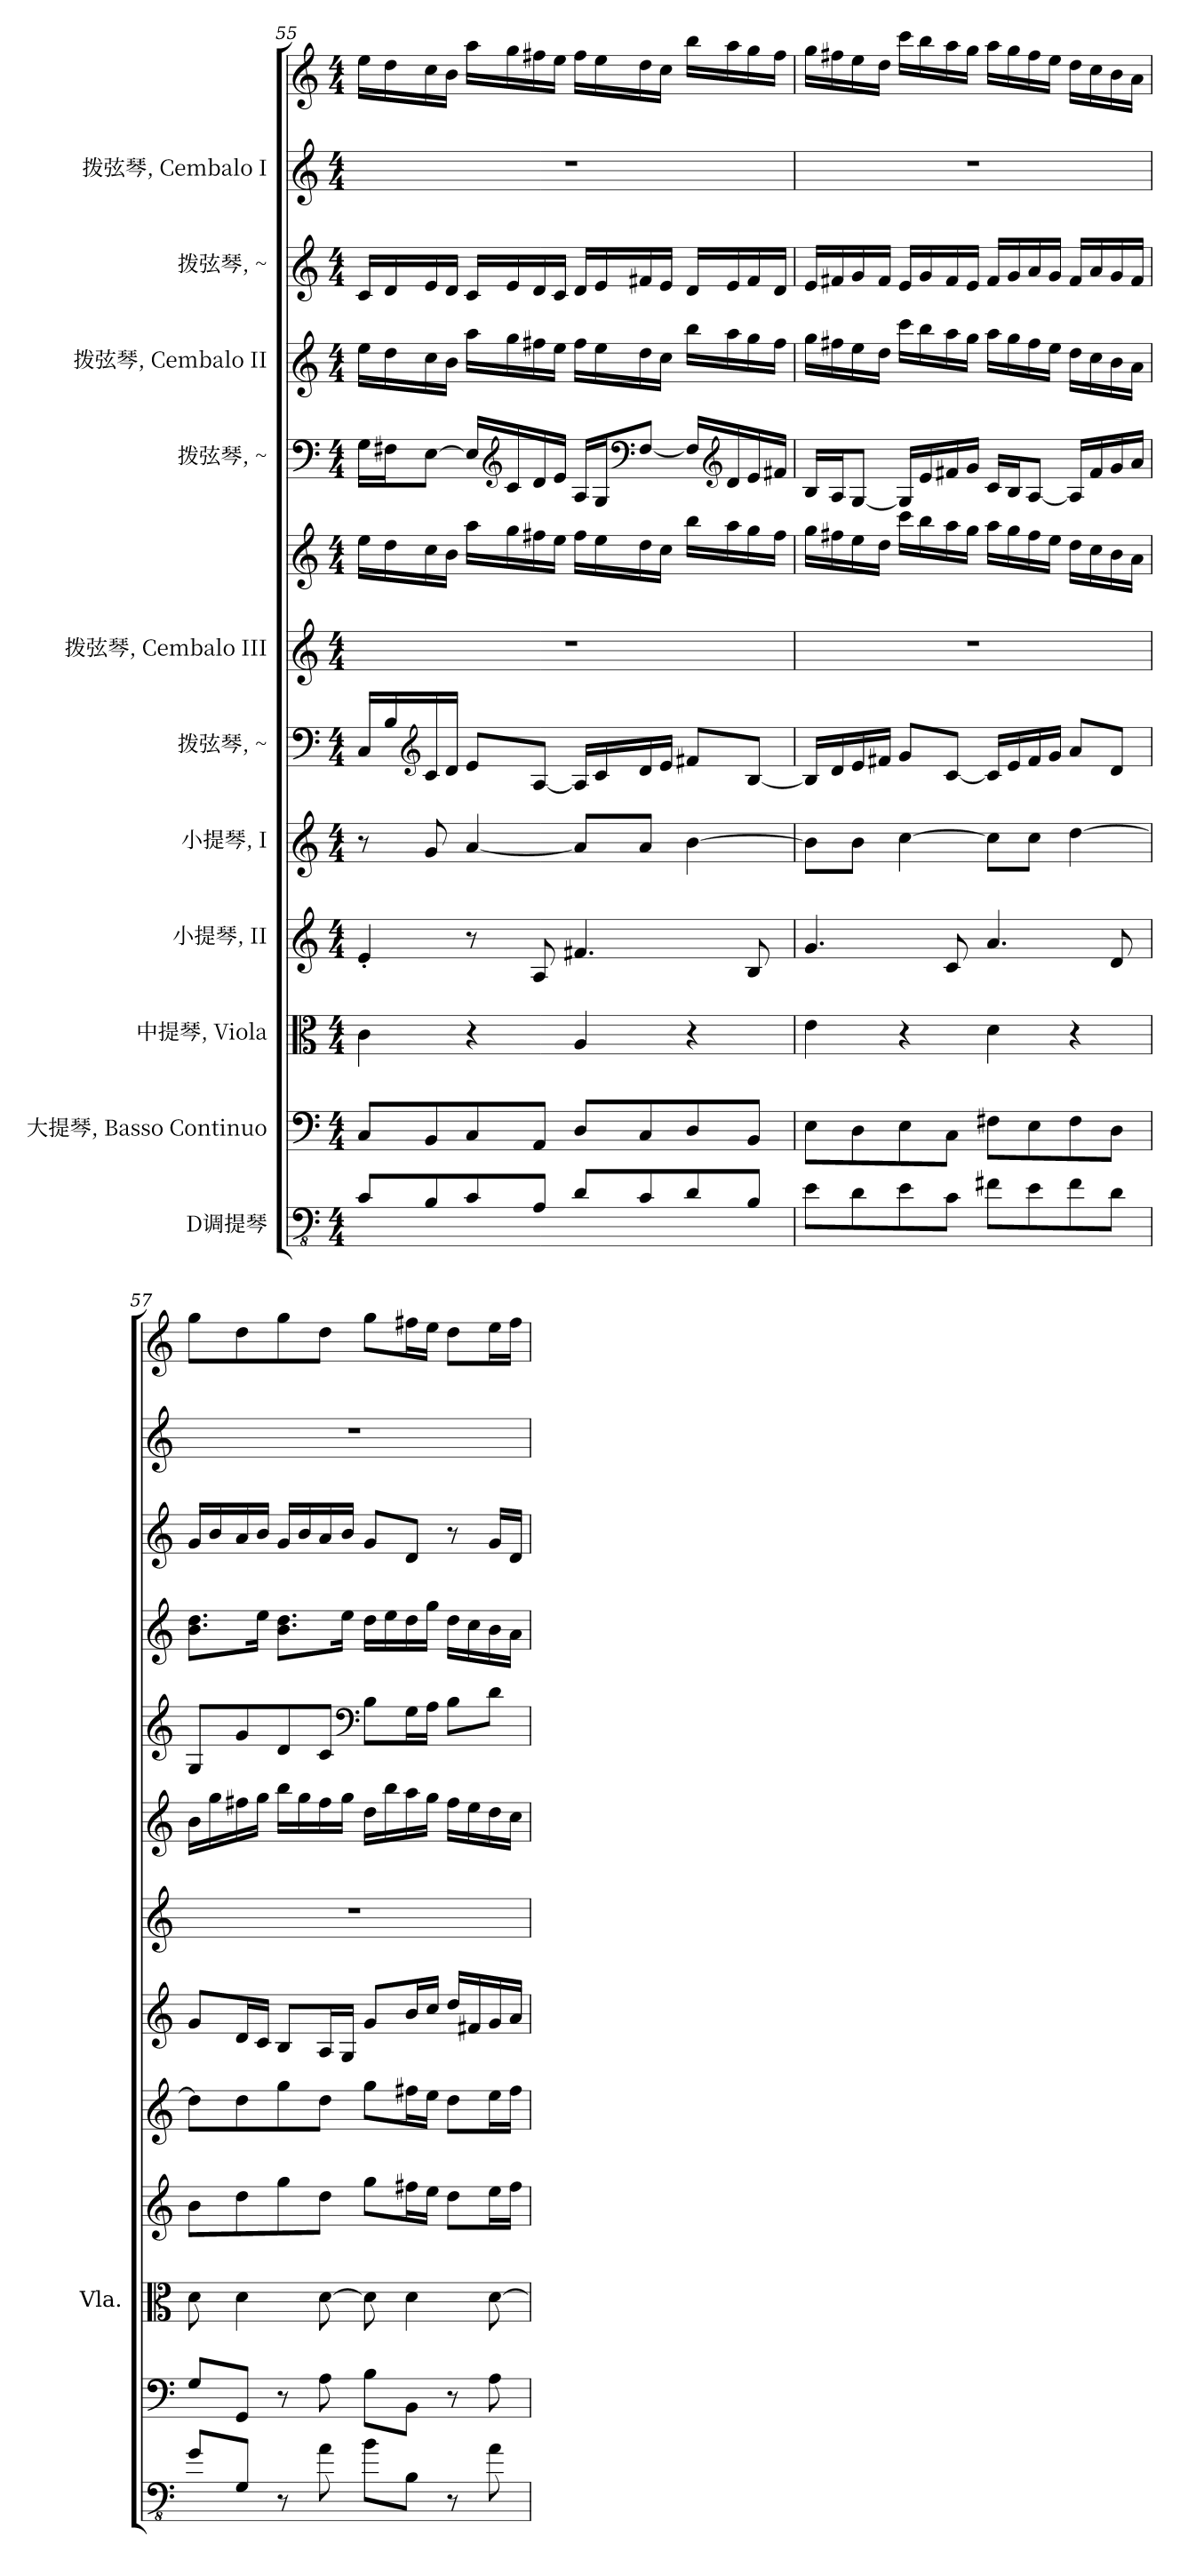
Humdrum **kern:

**kern	**kern	**kern	**kern	**kern	**kern	**kern	**kern	**kern	**kern	**kern	**kern	**kern
*part11	*part10	*part9	*part8	*part7	*part6	*part5	*part5	*part4	*part3	*part2	*part1	*part1
*staff13	*staff12	*staff11	*staff10	*staff9	*staff8	*staff7	*staff6	*staff5	*staff4	*staff3	*staff2	*staff1
*I"D调提琴	*I"大提琴, Basso Continuo	*I"中提琴, Viola	*I"小提琴, II	*I"小提琴, I	*I"拨弦琴, ~	*I"拨弦琴, Cembalo III	*	*I"拨弦琴, ~	*I"拨弦琴, Cembalo II	*I"拨弦琴, ~	*I"拨弦琴, Cembalo I	*
*	*	*I'Vla.	*	*	*	*	*	*	*	*	*	*
!!LO:PB:g=z
*clefFv4	*clefF4	*clefC3	*clefG2	*clefG2	*clefF4	*clefG2	*clefG2	*clefF4	*clefG2	*clefG2	*clefG2	*clefG2
*ITrd7c12	*	*	*	*	*	*	*	*	*	*	*	*
*k[]	*k[]	*k[]	*k[]	*k[]	*k[]	*k[]	*k[]	*k[]	*k[]	*k[]	*k[]	*k[]
*M4/4	*M4/4	*M4/4	*M4/4	*M4/4	*M4/4	*M4/4	*M4/4	*M4/4	*M4/4	*M4/4	*M4/4	*M4/4
=55	=55	=55	=55	=55	=55	=55	=55	=55	=55	=55	=55	=55
8CC/L	8C/L	4c\	4e'/	8r	16C/LL	1r	16ee\LL	16G\LL	16ee\LL	16c/LL	1r	16ee\LL
.	.	.	.	.	16B/	.	16dd\	16F#X\J	16dd\	16d/	.	16dd\
*	*	*	*	*	*clefG2	*	*	*	*	*	*	*
8BBB/	8BB/	.	.	8g/	16c/	.	16cc\	[8E\J	16cc\	16e/	.	16cc\
.	.	.	.	.	16d/JJ	.	16b\JJ	.	16b\JJ	16d/JJ	.	16b\JJ
8CC/	8C/	4r	8r	[4a/	8e/L	.	16aa\LL	16E/LL]	16aa\LL	16c/LL	.	16aa\LL
*	*	*	*	*	*	*	*	*clefG2	*	*	*	*
.	.	.	.	.	.	.	16gg\	16c/	16gg\	16e/	.	16gg\
8AAA/J	8AA/J	.	8A/	.	[8A/J	.	16ff#X\	16d/	16ff#X\	16d/	.	16ff#X\
.	.	.	.	.	.	.	16ee\JJ	16e/JJ	16ee\JJ	16c/JJ	.	16ee\JJ
8DD/L	8D/L	4A/	4.f#X/	8a/L]	16A/LL]	.	16ff#\LL	16A/LL	16ff#\LL	16d/LL	.	16ff#\LL
.	.	.	.	.	16c/	.	16ee\	16G/J	16ee\	16e/	.	16ee\
*	*	*	*	*	*	*	*	*clefF4	*	*	*	*
8CC/	8C/	.	.	8a/J	16d/	.	16dd\	[8F#/J	16dd\	16f#X/	.	16dd\
.	.	.	.	.	16e/JJ	.	16cc\JJ	.	16cc\JJ	16e/JJ	.	16cc\JJ
8DD/	8D/	4r	.	[4b\	8f#X/L	.	16bb\LL	16F#/LL]	16bb\LL	16d/LL	.	16bb\LL
*	*	*	*	*	*	*	*	*clefG2	*	*	*	*
.	.	.	.	.	.	.	16aa\	16d/	16aa\	16e/	.	16aa\
8BBB/J	8BB/J	.	8B/	.	[8B/J	.	16gg\	16e/	16gg\	16f#/	.	16gg\
.	.	.	.	.	.	.	16ff#\JJ	16f#X/JJ	16ff#\JJ	16d/JJ	.	16ff#\JJ
!!LO:PB:g=z
=56	=56	=56	=56	=56	=56	=56	=56	=56	=56	=56	=56	=56
8EE\L	8E\L	4e\	4.g/	8b\L]	16B/LL]	1r	16gg\LL	16B/LL	16gg\LL	16e/LL	1r	16gg\LL
.	.	.	.	.	16d/	.	16ff#X\	16A/J	16ff#X\	16f#X/	.	16ff#X\
8DD\	8D\	.	.	8b\J	16e/	.	16ee\	[8G/J	16ee\	16g/	.	16ee\
.	.	.	.	.	16f#X/JJ	.	16dd\JJ	.	16dd\JJ	16f#/JJ	.	16dd\JJ
8EE\	8E\	4r	.	[4cc\	8g/L	.	16ccc\LL	16G/LL]	16ccc\LL	16e/LL	.	16ccc\LL
.	.	.	.	.	.	.	16bb\	16e/	16bb\	16g/	.	16bb\
8CC\J	8C\J	.	8c/	.	[8c/J	.	16aa\	16f#X/	16aa\	16f#/	.	16aa\
.	.	.	.	.	.	.	16gg\JJ	16g/JJ	16gg\JJ	16e/JJ	.	16gg\JJ
8FF#X\L	8F#X\L	4d\	4.a/	8cc\L]	16c/LL]	.	16aa\LL	16c/LL	16aa\LL	16f#/LL	.	16aa\LL
.	.	.	.	.	16e/	.	16gg\	16B/J	16gg\	16g/	.	16gg\
8EE\	8E\	.	.	8cc\J	16f#/	.	16ff#\	[8A/J	16ff#\	16a/	.	16ff#\
.	.	.	.	.	16g/JJ	.	16ee\JJ	.	16ee\JJ	16g/JJ	.	16ee\JJ
8FF#\	8F#\	4r	.	[4dd\	8a/L	.	16dd\LL	16A/LL]	16dd\LL	16f#/LL	.	16dd\LL
.	.	.	.	.	.	.	16cc\	16f#/	16cc\	16a/	.	16cc\
8DD\J	8D\J	.	8d/	.	8d/J	.	16b\	16g/	16b\	16g/	.	16b\
.	.	.	.	.	.	.	16a\JJ	16a/JJ	16a\JJ	16f#/JJ	.	16a\JJ
=57	=57	=57	=57	=57	=57	=57	=57	=57	=57	=57	=57	=57
8GG/L	8G/L	8d\	8b\L	8dd\L]	8g/L	1r	16b\LL	8G/L	8.b\ 8.dd\L	16g/LL	1r	8gg\L
.	.	.	.	.	.	.	16gg\	.	.	16b/	.	.
8GGG/J	8GG/J	4d\	8dd\	8dd\	16d/L	.	16ff#X\	8g/	.	16a/	.	8dd\
.	.	.	.	.	16c/JJ	.	16gg\JJ	.	16ee\Jk	16b/JJ	.	.
8r	8r	.	8gg\	8gg\	8B/L	.	16bb\LL	8d/	8.b\ 8.dd\L	16g/LL	.	8gg\
.	.	.	.	.	.	.	16gg\	.	.	16b/	.	.
8AA\	8A\	[8d\	8dd\J	8dd\J	16A/L	.	16ff#\	8c/J	.	16a/	.	8dd\J
.	.	.	.	.	16G/JJ	.	16gg\JJ	.	16ee\Jk	16b/JJ	.	.
*	*	*	*	*	*	*	*	*clefF4	*	*	*	*
8BB\L	8B\L	8d\]	8gg\L	8gg\L	8g/L	.	16dd\LL	8B\L	16dd\LL	8g/L	.	8gg\L
.	.	.	.	.	.	.	16bb\	.	16ee\	.	.	.
8BBB\J	8BB\J	4d\	16ff#X\L	16ff#X\L	16b/L	.	16aa\	16G\L	16dd\	8d/J	.	16ff#X\L
.	.	.	16ee\JJ	16ee\JJ	16cc/JJ	.	16gg\JJ	16A\JJ	16gg\JJ	.	.	16ee\JJ
8r	8r	.	8dd\L	8dd\L	16dd/LL	.	16ff#\LL	8B\L	16dd\LL	8r	.	8dd\L
.	.	.	.	.	16f#X/	.	16ee\	.	16cc\	.	.	.
8AA\	8A\	[8d\	16ee\L	16ee\L	16g/	.	16dd\	8d\J	16b\	16g/LL	.	16ee\L
.	.	.	16ff#\JJ	16ff#\JJ	16a/JJ	.	16cc\JJ	.	16a\JJ	16d/JJ	.	16ff#\JJ
=	=	=	=	=	=	=	=	=	=	=	=	=
*-	*-	*-	*-	*-	*-	*-	*-	*-	*-	*-	*-	*-
